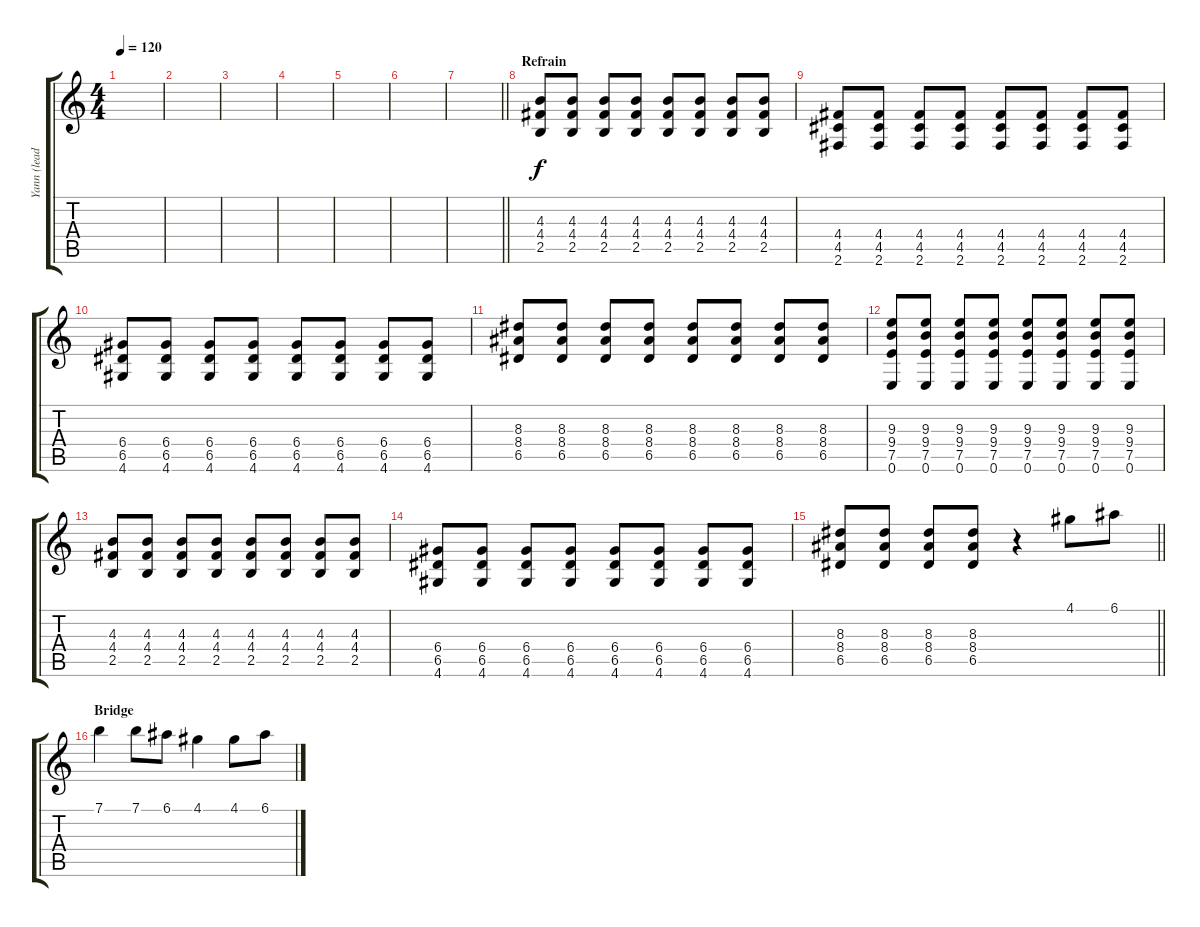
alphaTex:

\track ("Yann (lead guitare)" "Yann (lead") {instrument distortionguitar}
\staff {score tabs}
\tuning (E4 B3 G3 D3 A2 E2) {hide}
\ts (4 4)
\tempo 120
\clef g2
\ks c
|
|
|
|
|
|
\barLineRight lightlight
|
\section ("" "Refrain")
(4.3 4.4 2.5).8 (4.3 4.4 2.5).8 (4.3 4.4 2.5).8 (4.3 4.4 2.5).8 (4.3 4.4 2.5).8 (4.3 4.4 2.5).8 (4.3 4.4 2.5).8 (4.3 4.4 2.5).8 |
(4.4 4.5 2.6).8 (4.4 4.5 2.6).8 (4.4 4.5 2.6).8 (4.4 4.5 2.6).8 (4.4 4.5 2.6).8 (4.4 4.5 2.6).8 (4.4 4.5 2.6).8 (4.4 4.5 2.6).8 |
(6.4 6.5 4.6).8 (6.4 6.5 4.6).8 (6.4 6.5 4.6).8 (6.4 6.5 4.6).8 (6.4 6.5 4.6).8 (6.4 6.5 4.6).8 (6.4 6.5 4.6).8 (6.4 6.5 4.6).8 |
(8.3 8.4 6.5).8 (8.3 8.4 6.5).8 (8.3 8.4 6.5).8 (8.3 8.4 6.5).8 (8.3 8.4 6.5).8 (8.3 8.4 6.5).8 (8.3 8.4 6.5).8 (8.3 8.4 6.5).8 |
(9.3 9.4 7.5 0.6).8 (9.3 9.4 7.5 0.6).8 (9.3 9.4 7.5 0.6).8 (9.3 9.4 7.5 0.6).8 (9.3 9.4 7.5 0.6).8 (9.3 9.4 7.5 0.6).8 (9.3 9.4 7.5 0.6).8 (9.3 9.4 7.5 0.6).8 |
(4.3 4.4 2.5).8 (4.3 4.4 2.5).8 (4.3 4.4 2.5).8 (4.3 4.4 2.5).8 (4.3 4.4 2.5).8 (4.3 4.4 2.5).8 (4.3 4.4 2.5).8 (4.3 4.4 2.5).8 |
(6.4 6.5 4.6).8 (6.4 6.5 4.6).8 (6.4 6.5 4.6).8 (6.4 6.5 4.6).8 (6.4 6.5 4.6).8 (6.4 6.5 4.6).8 (6.4 6.5 4.6).8 (6.4 6.5 4.6).8 |
\barLineRight lightlight
(8.3 8.4 6.5).8 (8.3 8.4 6.5).8 (8.3 8.4 6.5).8 (8.3 8.4 6.5).8 r.4 4.1.8 6.1.8 |
\section ("" "Bridge")
7.1.4 7.1.8 6.1.8 4.1.4 4.1.8 6.1.8
